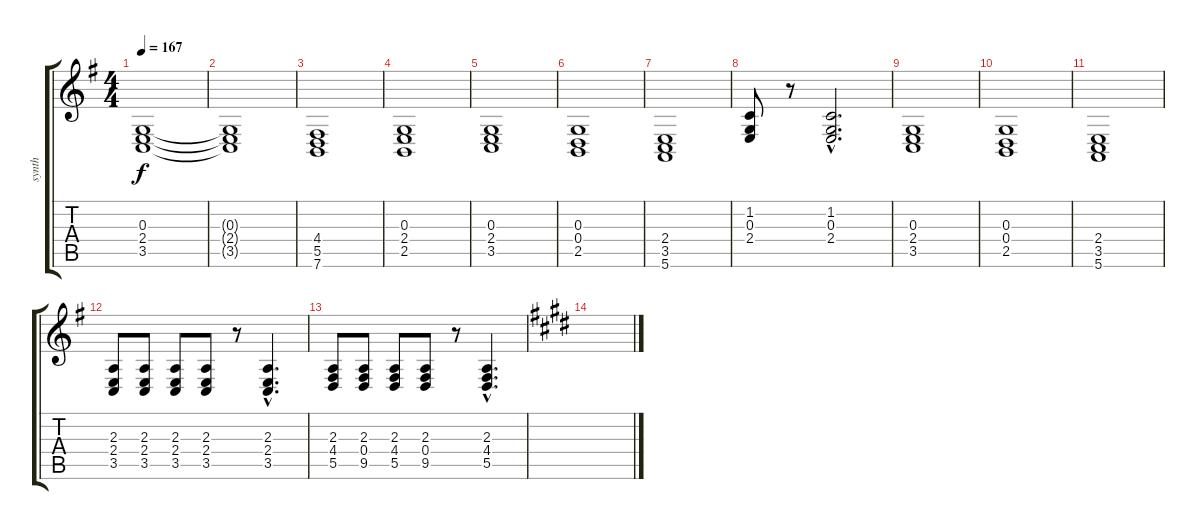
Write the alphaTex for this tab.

\track ("synth" "synth") {instrument orchestralharp}
\staff {score tabs}
\tuning (E4 B3 G3 D3 A2 E2) {hide}
\ts (4 4)
\tempo 167
\clef g2
\ks eminor
(0.3 2.4 3.5).1{dy f} |
(0.3{t} 2.4{t} 3.5{t}).1 |
(4.4 5.5 7.6).1 |
(0.3 2.4 2.5).1 |
(0.3 2.4 3.5).1 |
(0.3 0.4 2.5).1 |
(2.4 3.5 5.6).1 |
(1.2 0.3 2.4).8 r.8 (1.2{hac} 0.3{hac} 2.4{hac}).2{d} |
(0.3 2.4 3.5).1 |
(0.3 0.4 2.5).1 |
(2.4 3.5 5.6).1 |
(2.3 2.4 3.5).8 (2.3 2.4 3.5).8 (2.3 2.4 3.5).8 (2.3 2.4 3.5).8 r.8 (2.3{hac} 2.4{hac} 3.5{hac}).4{d} |
(2.3 4.4 5.5).8 (2.3 0.4 9.5).8 (2.3 4.4 5.5).8 (2.3 0.4 9.5).8 r.8 (2.3{hac} 4.4{hac} 5.5{hac}).4{d} |
\ks c#minor
